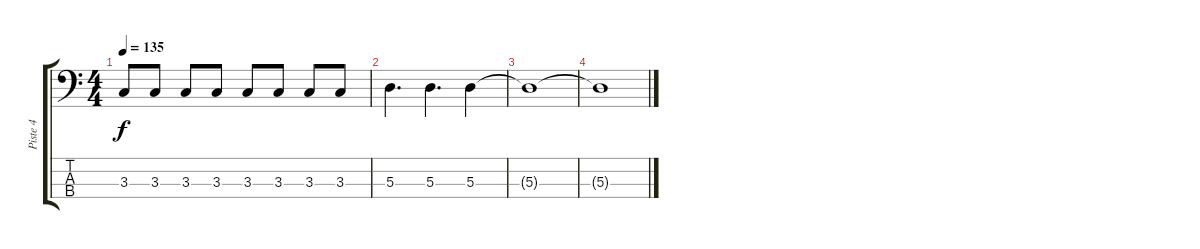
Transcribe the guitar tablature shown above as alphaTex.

\track ("Piste 4" "Piste 4") {instrument electricbassfinger}
\staff {score tabs}
\tuning (G2 D2 A1 E1) {hide}
\ts (4 4)
\tempo 135
\clef f4
\ks c
3.3.8{dy f} 3.3.8 3.3.8 3.3.8 3.3.8 3.3.8 3.3.8 3.3.8 |
5.3.4{d} 5.3.4{d} 5.3.4 |
5.3{t}.1 |
5.3{t}.1
